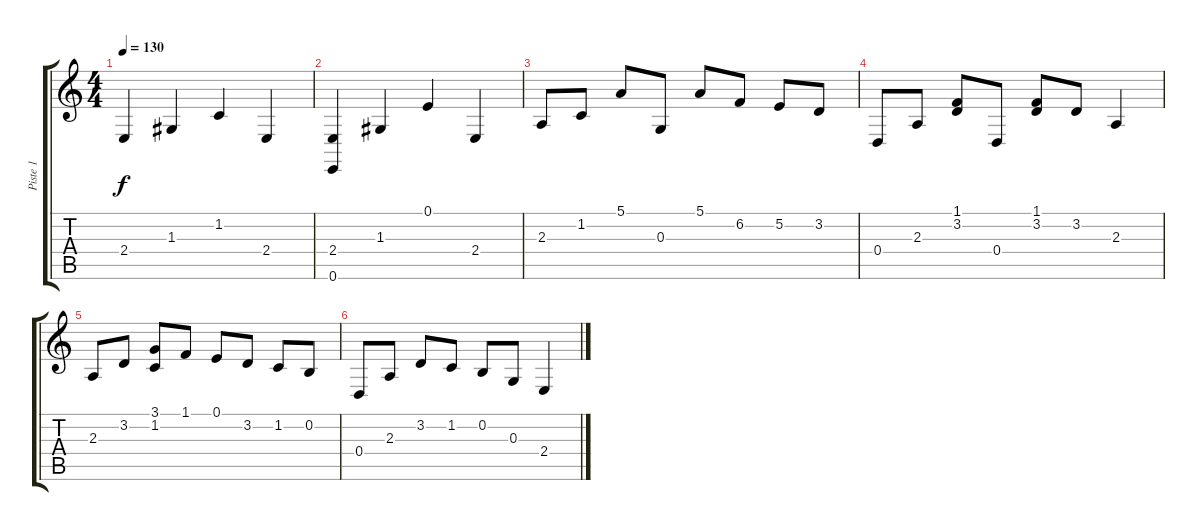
\track ("Piste 1" "Piste 1") {instrument acousticgrandpiano}
\staff {score tabs}
\tuning (E4 B3 G3 D3 A2 E2) {hide}
\ts (4 4)
\tempo 130
\clef g2
\ks c
2.4.4{dy f} 1.3.4 1.2.4 2.4.4 |
(2.4 0.6).4 1.3.4 0.1.4 2.4.4 |
2.3.8 1.2.8 5.1.8 0.3.8 5.1.8 6.2.8 5.2.8 3.2.8 |
0.4.8 2.3.8 (1.1 3.2).8 0.4.8 (1.1 3.2).8 3.2.8 2.3.4 |
2.3.8 3.2.8 (3.1 1.2).8 1.1.8 0.1.8 3.2.8 1.2.8 0.2.8 |
0.4.8 2.3.8 3.2.8 1.2.8 0.2.8 0.3.8 2.4.4
